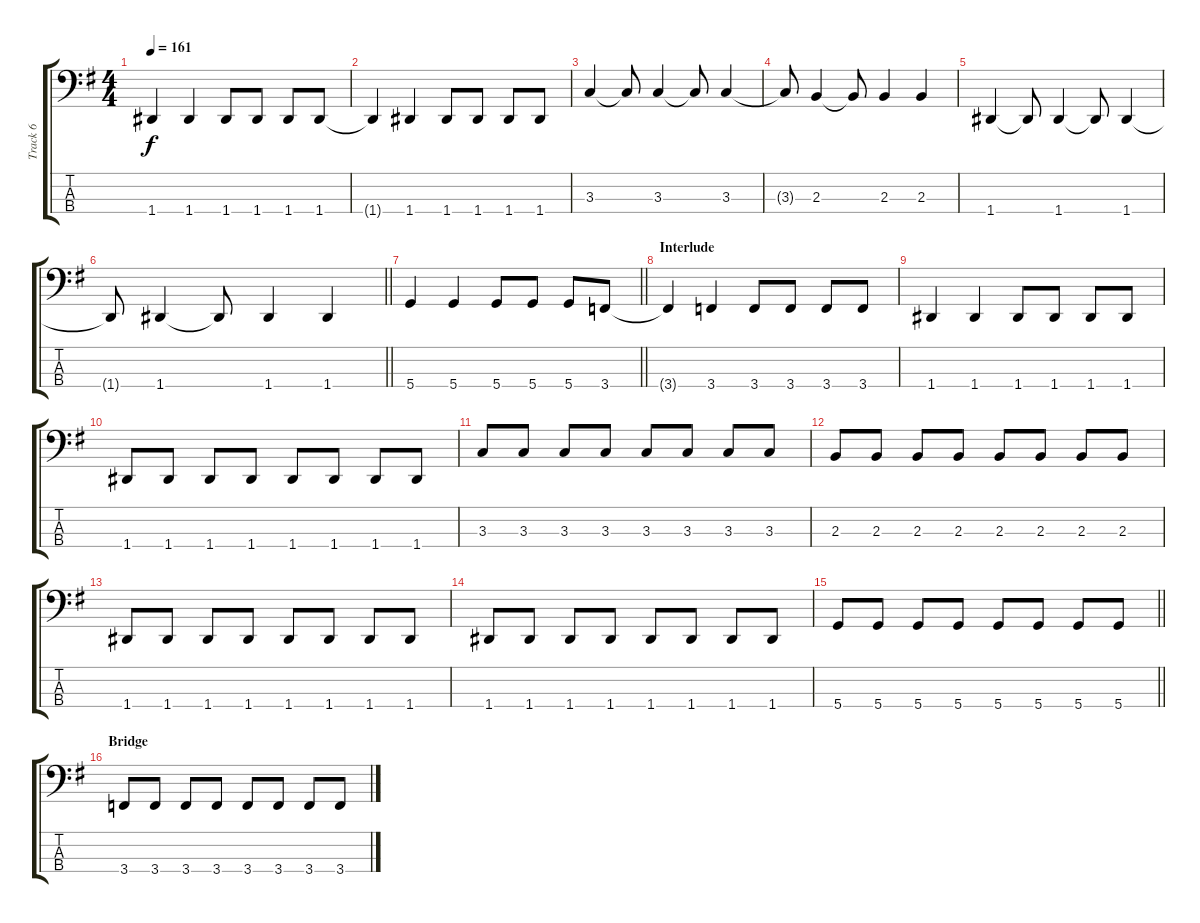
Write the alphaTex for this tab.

\track ("Track 6" "Track 6") {instrument electricbasspick}
\staff {score tabs}
\tuning (G2 D2 A1 D1) {hide}
\ts (4 4)
\tempo 161
\clef f4
\ks g
1.4.4{dy f} 1.4.4 1.4.8 1.4.8 1.4.8 1.4.8 |
1.4{t}.4 1.4.4 1.4.8 1.4.8 1.4.8 1.4.8 |
3.3.4 3.3{t}.8 3.3.4 3.3{t}.8 3.3.4 |
3.3{t}.8 2.3.4 2.3{t}.8 2.3.4 2.3.4 |
1.4.4 1.4{t}.8 1.4.4 1.4{t}.8 1.4.4 |
\barLineRight lightlight
1.4{t}.8 1.4.4 1.4{t}.8 1.4.4 1.4.4 |
\barLineRight lightlight
5.4.4 5.4.4 5.4.8 5.4.8 5.4.8 3.4.8 |
\section ("" "Interlude")
3.4{t}.4 3.4.4 3.4.8 3.4.8 3.4.8 3.4.8 |
1.4.4 1.4.4 1.4.8 1.4.8 1.4.8 1.4.8 |
1.4.8 1.4.8 1.4.8 1.4.8 1.4.8 1.4.8 1.4.8 1.4.8 |
3.3.8 3.3.8 3.3.8 3.3.8 3.3.8 3.3.8 3.3.8 3.3.8 |
2.3.8 2.3.8 2.3.8 2.3.8 2.3.8 2.3.8 2.3.8 2.3.8 |
1.4.8 1.4.8 1.4.8 1.4.8 1.4.8 1.4.8 1.4.8 1.4.8 |
1.4.8 1.4.8 1.4.8 1.4.8 1.4.8 1.4.8 1.4.8 1.4.8 |
\barLineRight lightlight
5.4.8 5.4.8 5.4.8 5.4.8 5.4.8 5.4.8 5.4.8 5.4.8 |
\section ("" "Bridge")
3.4.8 3.4.8 3.4.8 3.4.8 3.4.8 3.4.8 3.4.8 3.4.8
